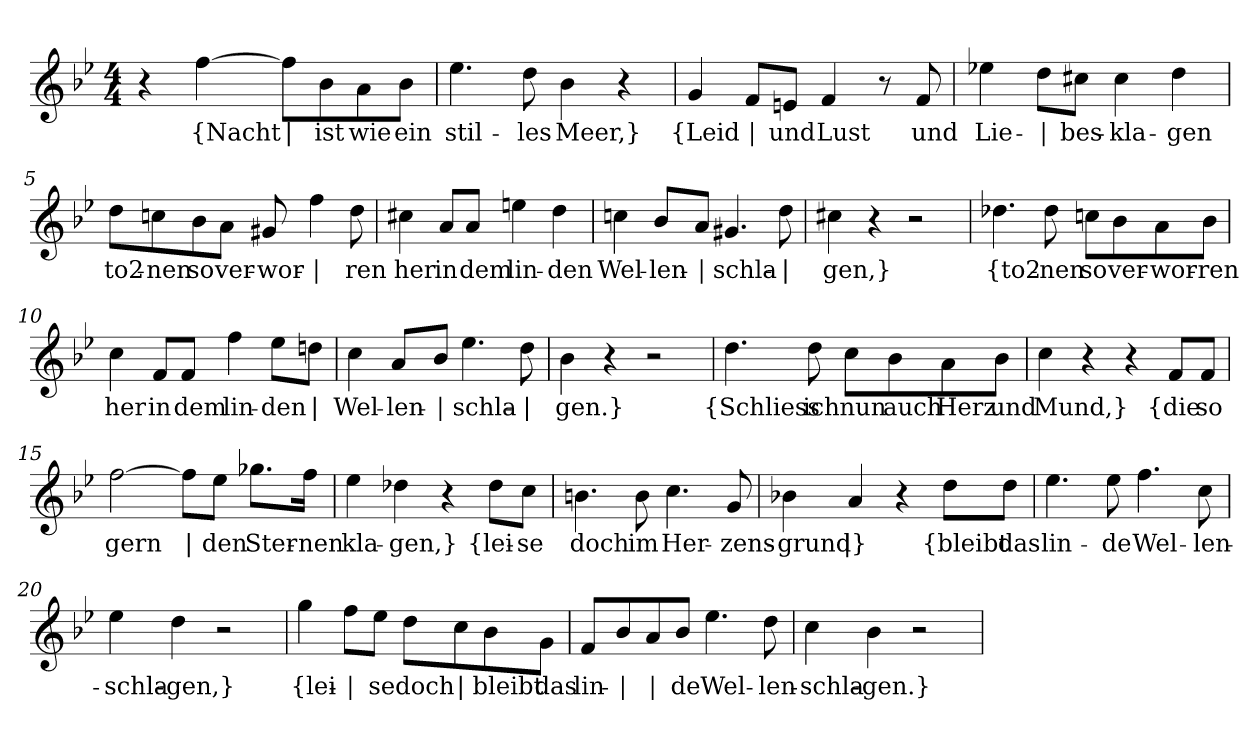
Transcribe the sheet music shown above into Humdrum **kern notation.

**kern	**text
*part1	*part1
*staff1	*staff1
*clefG2	*
*k[b-e-]	*
*M4/4	*
=1	=1
4r	.
!	!LO:LY:b
[4ff\	{Nacht
!	!LO:LY:b
8ff\L]	|
!	!LO:LY:b
8b-\	ist
!	!LO:LY:b
8a\	wie
!	!LO:LY:b
8b-\J	ein
=2	=2
!	!LO:LY:b
4.ee-\	stil-
!	!LO:LY:b
8dd\	-les
!	!LO:LY:b
4b-\	Meer,}
4r	.
=3	=3
!	!LO:LY:b
4g/	{Leid
!	!LO:LY:b
8f/L	|
!	!LO:LY:b
8en/J	und
!	!LO:LY:b
4f/	Lust
8r	.
!	!LO:LY:b
8f/	und
=4	=4
!	!LO:LY:b
4ee-X\	Lie-
!	!LO:LY:b
8dd\L	|
!	!LO:LY:b
8cc#X\J	-bes-
!	!LO:LY:b
4cc#\	-kla-
!	!LO:LY:b
4dd\	-gen
!!LO:LB:g=z
=5	=5
!	!LO:LY:b
8dd\L	to2-
!	!LO:LY:b
8ccn\	-nen
!	!LO:LY:b
8b-\	so
!	!LO:LY:b
8a\J	ver-
!	!LO:LY:b
8g#X/	-wor-
!	!LO:LY:b
4ff\	|
!	!LO:LY:b
8dd\	-ren
=6	=6
!	!LO:LY:b
4cc#X\	her
!	!LO:LY:b
8a/L	in
!	!LO:LY:b
8a/J	dem
!	!LO:LY:b
4een\	lin-
!	!LO:LY:b
4dd\	-den
=7	=7
!	!LO:LY:b
4ccn\	Wel-
!	!LO:LY:b
8b-/L	-len-
!	!LO:LY:b
8a/J	|
!	!LO:LY:b
4.g#X/	-schla-
!	!LO:LY:b
8dd\	|
=8	=8
!	!LO:LY:b
4cc#X\	-gen,}
4r	.
2r	.
!!LO:LB:g=z
=9	=9
!	!LO:LY:b
4.dd-X\	{to2-
!	!LO:LY:b
8dd-\	-nen
!	!LO:LY:b
8ccn\L	so
!	!LO:LY:b
8b-\	ver-
!	!LO:LY:b
8a\	-wor-
!	!LO:LY:b
8b-\J	-ren
=10	=10
!	!LO:LY:b
4cc\	her
!	!LO:LY:b
8f/L	in
!	!LO:LY:b
8f/J	dem
!	!LO:LY:b
4ff\	lin-
!	!LO:LY:b
8ee-\L	-den
!	!LO:LY:b
8ddn\J	|
=11	=11
!	!LO:LY:b
4cc\	Wel-
!	!LO:LY:b
8a/L	-len-
!	!LO:LY:b
8b-/J	|
!	!LO:LY:b
4.ee-\	-schla-
!	!LO:LY:b
8dd\	|
=12	=12
!	!LO:LY:b
4b-\	-gen.}
4r	.
2r	.
!!LO:LB:g=z
=13	=13
!	!LO:LY:b
4.dd\	{Schliess
!	!LO:LY:b
8dd\	ich
!	!LO:LY:b
8cc\L	nun
!	!LO:LY:b
8b-\	auch
!	!LO:LY:b
8a\	Herz
!	!LO:LY:b
8b-\J	und
=14	=14
!	!LO:LY:b
4cc\	Mund,}
4r	.
4r	.
!	!LO:LY:b
8f/L	{die
!	!LO:LY:b
8f/J	so
=15	=15
!	!LO:LY:b
[2ff\	gern
!	!LO:LY:b
8ff\L]	|
!	!LO:LY:b
8ee-\J	den
!	!LO:LY:b
8.gg-X\L	Ster-
!	!LO:LY:b
16ff\Jk	-nen
=16	=16
!	!LO:LY:b
4ee-\	kla-
!	!LO:LY:b
4dd-X\	-gen,}
4r	.
!	!LO:LY:b
8dd-\L	{lei-
!	!LO:LY:b
8cc\J	-se
!!LO:LB:g=z
=17	=17
!	!LO:LY:b
4.bn\	doch
!	!LO:LY:b
8b\	im
!	!LO:LY:b
4.cc\	Her-
!	!LO:LY:b
8g/	-zens-
=18	=18
!	!LO:LY:b
4b-X\	-grund
!	!LO:LY:b
4a/	|}
4r	.
!	!LO:LY:b
8dd\L	{bleibt
!	!LO:LY:b
8dd\J	das
=19	=19
!	!LO:LY:b
4.ee-\	lin-
!	!LO:LY:b
8ee-\	-de
!	!LO:LY:b
4.ff\	Wel-
!	!LO:LY:b
8cc\	-len-
=20	=20
!	!LO:LY:b
4ee-\	-schla-
!	!LO:LY:b
4dd\	-gen,}
2r	.
!!LO:LB:g=z
=21	=21
!	!LO:LY:b
4gg\	{lei-
!	!LO:LY:b
8ff\L	|
!	!LO:LY:b
8ee-\J	-se
!	!LO:LY:b
8dd\L	doch
!	!LO:LY:b
8cc\	|
!	!LO:LY:b
8b-\	bleibt
!	!LO:LY:b
8g\J	das
=22	=22
!	!LO:LY:b
8f/L	lin-
!	!LO:LY:b
8b-/	|
!	!LO:LY:b
8a/	|
!	!LO:LY:b
8b-/J	-de
!	!LO:LY:b
4.ee-\	Wel-
!	!LO:LY:b
8dd\	-len-
=23	=23
!	!LO:LY:b
4cc\	-schla-
!	!LO:LY:b
4b-\	-gen.}
2r	.
=	=
*-	*-
